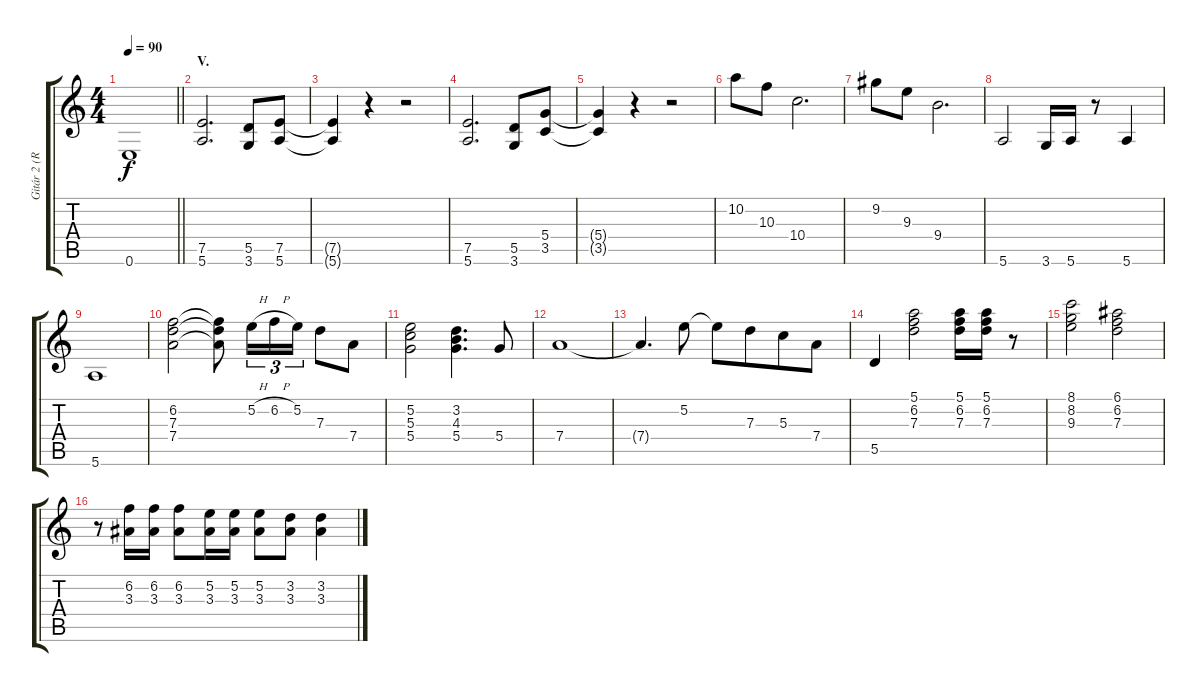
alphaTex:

\track ("Gitár 2 (Ritchie Blackmore)" "Gitár 2 (R") {instrument distortionguitar}
\staff {score tabs}
\tuning (E4 B3 G3 D3 A2 E2) {hide}
\ts (4 4)
\tempo 90
\clef g2
\barLineRight lightlight
\ks c
0.6{t}.1{dy f} |
\section ("" "V.")
(7.5 5.6).2{d} (5.5 3.6).8 (7.5 5.6).8 |
(7.5{t} 5.6{t}).4 r.4 r.2 |
(7.5 5.6).2{d} (5.5 3.6).8 (5.4 3.5).8 |
(5.4{t} 3.5{t}).4 r.4 r.2 |
10.2.8 10.3.8 10.4.2{d} |
9.2.8 9.3.8 9.4.2{d} |
5.6.2 3.6.16 5.6.16 r.8 5.6.4 |
5.6.1 |
(6.2 7.3 7.4).2 (6.2{t} 7.3{t} 7.4{t}).8 5.2{h}.16{tu (3 2)} 6.2{h}.16{tu (3 2)} 5.2.16{tu (3 2)} 7.3.8 7.4.8 |
(5.2 5.3 5.4).2 (3.2 4.3 5.4).4{d} 5.4.8 |
7.4.1 |
7.4{t}.4{d} 5.2.8 5.2{t}.8 7.3.8{beam merge} 5.3.8 7.4.8 |
5.5.4 (5.1 6.2 7.3).2 (5.1 6.2 7.3).16 (5.1 6.2 7.3).16 r.8 |
(8.1 8.2 9.3).2 (6.1 6.2 7.3).2 |
r.8 (6.2 3.3).16 (6.2 3.3).16 (6.2 3.3).8 (5.2 3.3).16 (5.2 3.3).16 (5.2 3.3).8 (3.2 3.3).8 (3.2 3.3).4
